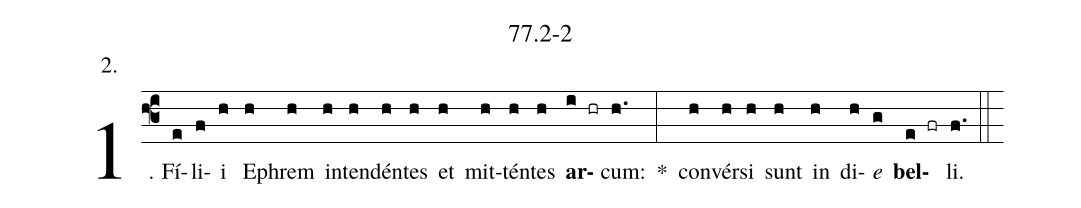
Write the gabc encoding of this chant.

name: 77.2-2;
annotation: 2.;
%%
(f3)1. Fí(e)li(f)i(h) E(h)phrem(h) in(h)ten(h)dén(h)tes(h) et(h) mit(h)tén(h)tes(h) <b>ar</b>(i hr)cum:(h.) *(:) con(h)vér(h)si(h) sunt(h) in(h) di(h)<i>e</i>(g) <b>bel</b>(e fr)li.(f.) (::)


%E(h) u(h) o(h) u(g) a(e) e.(f.) (::)
